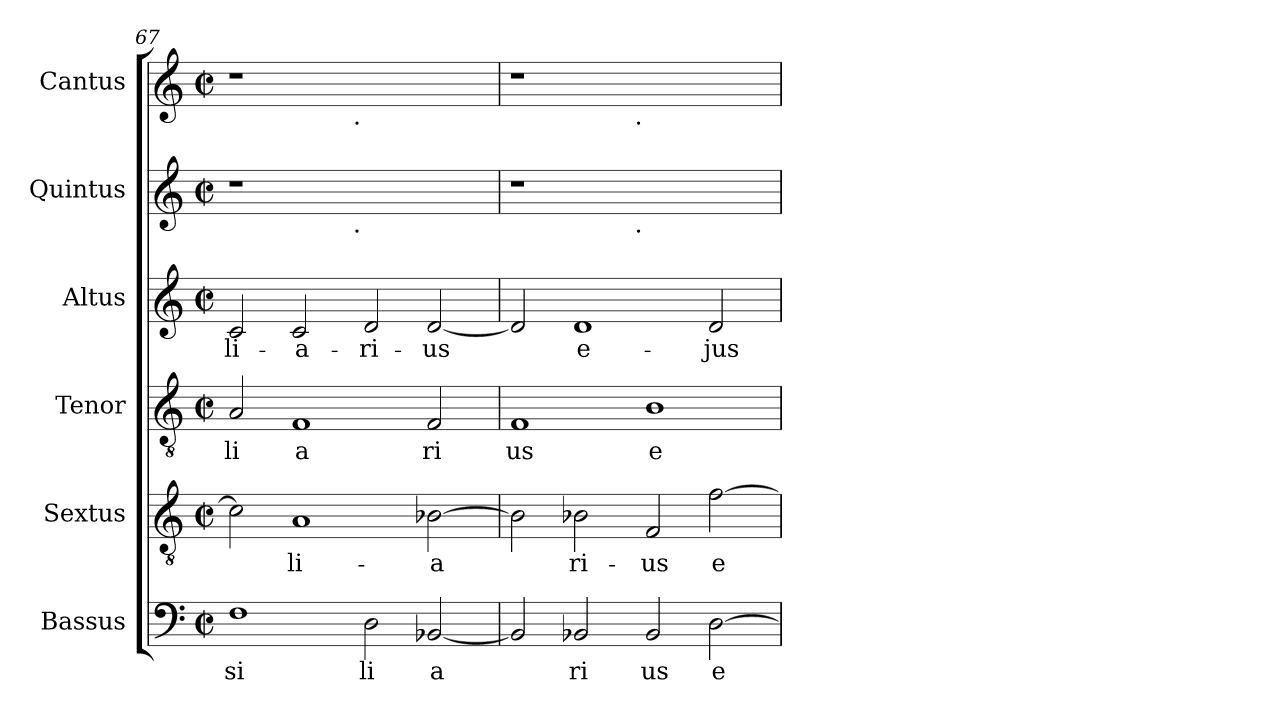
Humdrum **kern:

**kern	**text	**kern	**text	**kern	**text	**kern	**text	**kern	**kern
*part6	*part6	*part5	*part5	*part4	*part4	*part3	*part3	*part2	*part1
*staff6	*staff6	*staff5	*staff5	*staff4	*staff4	*staff3	*staff3	*staff2	*staff1
*I"Bassus	*	*I"Sextus	*	*I"Tenor	*	*I"Altus	*	*I"Quintus	*I"Cantus
*clefF4	*	*clefGv2	*	*clefGv2	*	*clefG2	*	*clefG2	*clefG2
*k[]	*	*k[]	*	*k[]	*	*k[]	*	*k[]	*k[]
*C:	*	*C:	*	*C:	*	*C:	*	*C:	*C:
*M2/2	*	*M2/2	*	*M2/2	*	*M2/2	*	*M2/2	*M2/2
*met(c|)	*	*met(c|)	*	*met(c|)	*	*met(c|)	*	*met(c|)	*met(c|)
=67	=67	=67	=67	=67	=67	=67	=67	=67	=67
!	!LO:LY:b:cj	!	!LO:LY:b:cj	!	!LO:LY:b:cj	!	!LO:LY:b:cj	!	!
*	*	*	*	*	*	*	*	*^	*^
1F	si	2c\]	--	2A/	li	2c/	-li-	1r	2ryy	1r	2ryy
!	!	!	!LO:LY:b:cj	!	!LO:LY:b:cj	!	!LO:LY:b:cj	!	!	!	!
.	.	1A	-li-	1F	a	2c/	-a-	.	4...ryy	.	4...ryy
!	!	!	!	!	!	!	!	!	!	!	!LO:TX:b:t=.
!	!	!	!	!	!	!	!	!	!LO:TX:b:t=.	!	!
.	.	.	.	.	.	.	.	.	1ryy	.	1ryy
!	!LO:LY:b:cj	!	!	!	!	!	!LO:LY:b:cj	!	!	!	!
2D\	li	.	.	.	.	2d/	-ri-	1ryy	.	1ryy	.
!	!LO:LY:b:cj	!	!LO:LY:b:cj	!	!LO:LY:b:cj	!	!LO:LY:b:cj	!	!	!	!
[<2BB-X/	a	[>2B-X\	-a-	2F/	ri	[<2d/	-us	.	.	.	.
.	.	.	.	.	.	.	.	.	32ryy	.	32ryy
=68	=68	=68	=68	=68	=68	=68	=68	=68	=68	=68	=68
!	!LO:LY:b:cj	!	!LO:LY:b:cj	!	!LO:LY:b:cj	!	!LO:LY:b:cj	!	!	!	!
2BB-/]	.	2B-\]	--	1F	us	2d/]	.	1r	2ryy	1r	2ryy
!	!LO:LY:b:cj	!	!LO:LY:b:cj	!	!	!	!LO:LY:b:cj	!	!	!	!
2BB-X/	ri	2B-X\	-ri-	.	.	1d	e-	.	4...ryy	.	4...ryy
!	!	!	!	!	!	!	!	!	!	!	!LO:TX:b:t=.
!	!	!	!	!	!	!	!	!	!LO:TX:b:t=.	!	!
.	.	.	.	.	.	.	.	.	1ryy	.	1ryy
!	!LO:LY:b:cj	!	!LO:LY:b:cj	!	!LO:LY:b:cj	!	!	!	!	!	!
2BB-/	us	2F/	-us	1B	e	.	.	1ryy	.	1ryy	.
!	!LO:LY:b:cj	!	!LO:LY:b:cj	!	!	!	!LO:LY:b:cj	!	!	!	!
[>2D\	e	[>2f\	e-	.	.	2d/	-jus	.	.	.	.
.	.	.	.	.	.	.	.	.	32ryy	.	32ryy
*	*	*	*	*	*	*	*	*v	*v	*	*
*	*	*	*	*	*	*	*	*	*v	*v
=	=	=	=	=	=	=	=	=	=
*-	*-	*-	*-	*-	*-	*-	*-	*-	*-
